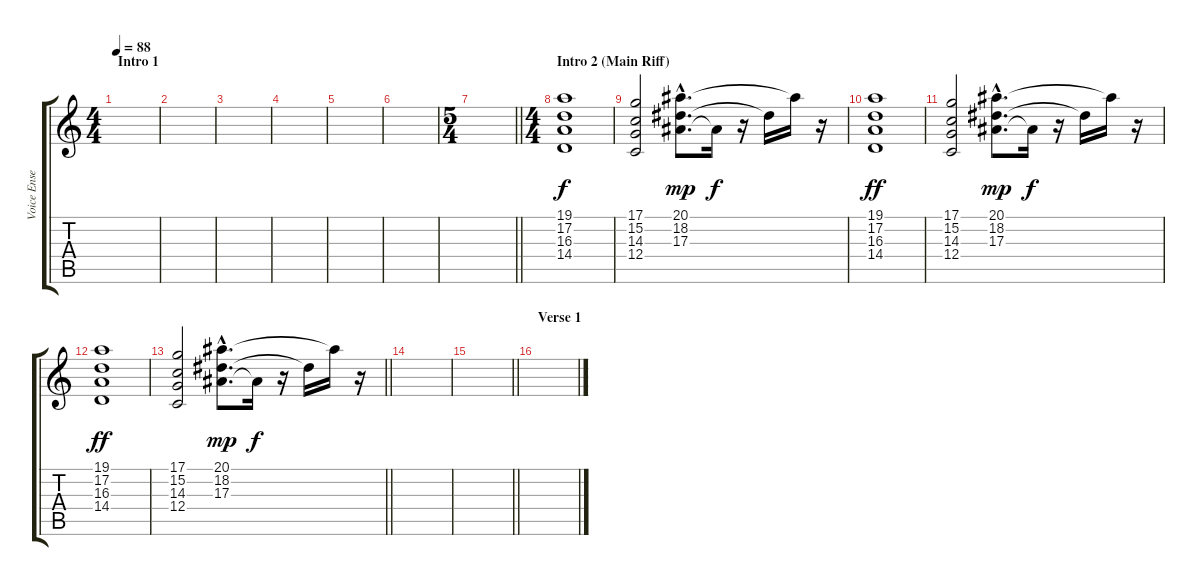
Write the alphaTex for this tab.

\track ("Voice Ensemble [Flake]" "Voice Ense") {instrument choiraahs}
\staff {score tabs}
\tuning (D4 A3 F3 C3 G2 C2) {hide}
\ts (4 4)
\section ("" "Intro 1")
\tempo 88
\clef g2
\ks c
|
|
|
|
|
|
\ts (5 4)
\barLineRight lightlight
|
\ts (4 4)
\section ("" "Intro 2 (Main Riff)")
(19.1 17.2 16.3 14.4).1{instrument choiraahs} |
(17.1 15.2 14.3 12.4).2 (20.1{hac} 18.2{hac} 17.3{hac}).8{d dy mp} 17.3{t}.16{dy f} r.16 18.2{t}.16 20.1{t}.16 r.16 |
(19.1 17.2 16.3 14.4).1{dy ff} |
(17.1 15.2 14.3 12.4).2 (20.1{hac} 18.2{hac} 17.3{hac}).8{d dy mp} 17.3{t}.16{dy f} r.16 18.2{t}.16 20.1{t}.16 r.16 |
(19.1 17.2 16.3 14.4).1{dy ff} |
\barLineRight lightlight
(17.1 15.2 14.3 12.4).2 (20.1{hac} 18.2{hac} 17.3{hac}).8{d dy mp} 17.3{t}.16{dy f} r.16 18.2{t}.16 20.1{t}.16 r.16 |
|
\barLineRight lightlight
|
\section ("" "Verse 1")
